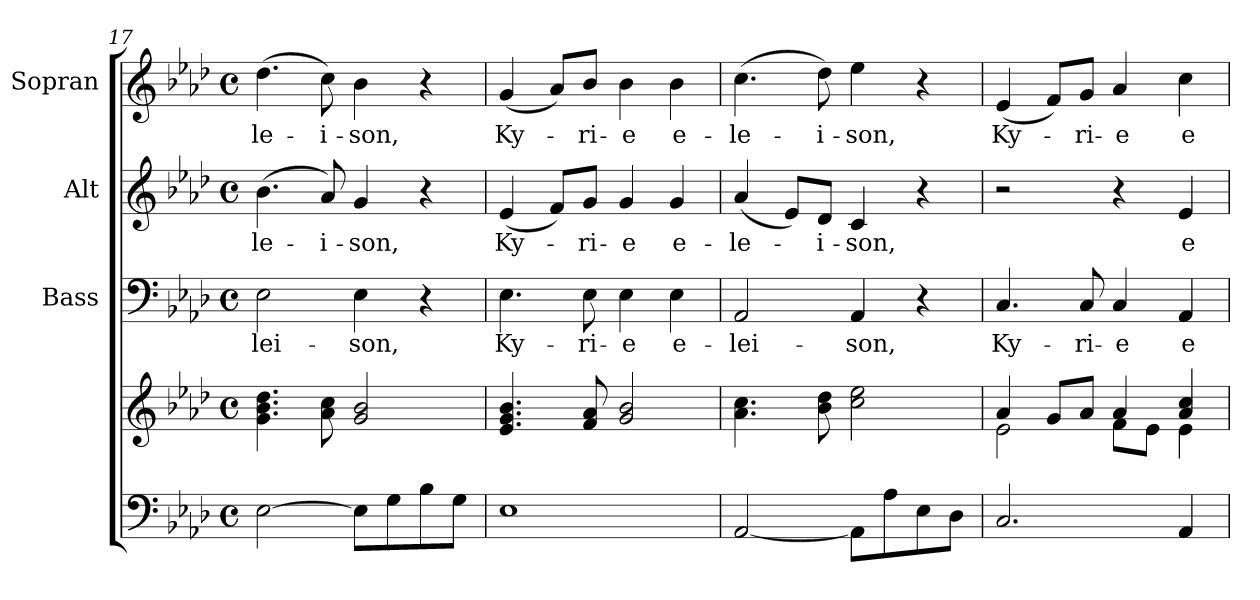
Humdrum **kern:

**kern	**kern	**kern	**text	**kern	**text	**kern	**text
*part4	*part4	*part3	*part3	*part2	*part2	*part1	*part1
*staff5	*staff4	*staff3	*staff3	*staff2	*staff2	*staff1	*staff1
*	*	*I"Bass	*	*I"Alt	*	*I"Sopran	*
*	*	*I'B.	*	*I'A.	*	*I'S.	*
*clefF4	*clefG2	*clefF4	*	*clefG2	*	*clefG2	*
*k[b-e-a-d-]	*k[b-e-a-d-]	*k[b-e-a-d-]	*	*k[b-e-a-d-]	*	*k[b-e-a-d-]	*
*A-:	*A-:	*A-:	*	*A-:	*	*A-:	*
*M4/4	*M4/4	*M4/4	*	*M4/4	*	*M4/4	*
*met(c)	*met(c)	*met(c)	*	*met(c)	*	*met(c)	*
=17	=17	=17	=17	=17	=17	=17	=17
!	!	!	!LO:LY:b	!	!LO:LY:b	!	!LO:LY:b
[2E-\	4.g\ 4.b-\ 4.dd-\	2E-\	-lei-	(>4.b-\	-le-	(>4.dd-\	-le-
!	!	!	!	!	!LO:LY:b	!	!LO:LY:b
.	8a-\ 8cc\	.	.	8a-/)	-i-	8cc\)	-i-
!	!	!	!LO:LY:b	!	!LO:LY:b	!	!LO:LY:b
8E-\L]	2g/ 2b-/	4E-\	-son,	4g/	-son,	4b-\	-son,
8G\	.	.	.	.	.	.	.
8B-\	.	4r	.	4r	.	4r	.
8G\J	.	.	.	.	.	.	.
=18	=18	=18	=18	=18	=18	=18	=18
!	!	!	!LO:LY:b	!	!LO:LY:b	!	!LO:LY:b
1E-	4.e-/ 4.g/ 4.b-/	4.E-\	Ky-	(<4e-/	Ky-	(<4g/	Ky-
.	.	.	.	8f/L)	.	8a-/L)	.
!	!	!	!LO:LY:b	!	!LO:LY:b	!	!LO:LY:b
.	8f/ 8a-/	8E-\	-ri-	8g/J	-ri-	8b-/J	-ri-
!	!	!	!LO:LY:b	!	!LO:LY:b	!	!LO:LY:b
.	2g/ 2b-/	4E-\	-e	4g/	-e	4b-\	-e
!	!	!	!LO:LY:b	!	!LO:LY:b	!	!LO:LY:b
.	.	4E-\	e-	4g/	e-	4b-\	e-
=19	=19	=19	=19	=19	=19	=19	=19
!	!	!	!LO:LY:b	!	!LO:LY:b	!	!LO:LY:b
[2AA-/	4.a-\ 4.cc\	2AA-/	-lei-	(<4a-/	-le-	(>4.cc\	-le-
.	.	.	.	8e-/L)	.	.	.
!	!	!	!	!	!LO:LY:b	!	!LO:LY:b
.	8b-\ 8dd-\	.	.	8d-/J	-i-	8dd-\)	-i-
!	!	!	!LO:LY:b	!	!LO:LY:b	!	!LO:LY:b
8AA-\L]	2cc\ 2ee-\	4AA-/	-son,	4c/	-son,	4ee-\	-son,
8A-\	.	.	.	.	.	.	.
8E-\	.	4r	.	4r	.	4r	.
8D-\J	.	.	.	.	.	.	.
=20	=20	=20	=20	=20	=20	=20	=20
*	*^	*	*	*	*	*	*
!	!	!	!	!LO:LY:b	!	!	!	!LO:LY:b
2.C/	4a-/	2e-\	4.C/	Ky-	2r	.	(<4e-/	Ky-
.	8g/L	.	.	.	.	.	8f/L)	.
!	!	!	!	!LO:LY:b	!	!	!	!LO:LY:b
.	8a-/J	.	8C/	-ri-	.	.	8g/J	-ri-
!	!	!	!	!LO:LY:b	!	!	!	!LO:LY:b
.	4a-/	8f\L	4C/	-e	4r	.	4a-/	-e
.	.	8e-\J	.	.	.	.	.	.
!	!	!	!	!LO:LY:b	!	!LO:LY:b	!	!LO:LY:b
4AA-/	4a-/ 4cc/	4e-\	4AA-/	e-	4e-/	e-	4cc\	e-
*	*v	*v	*	*	*	*	*	*
=	=	=	=	=	=	=	=
*-	*-	*-	*-	*-	*-	*-	*-
